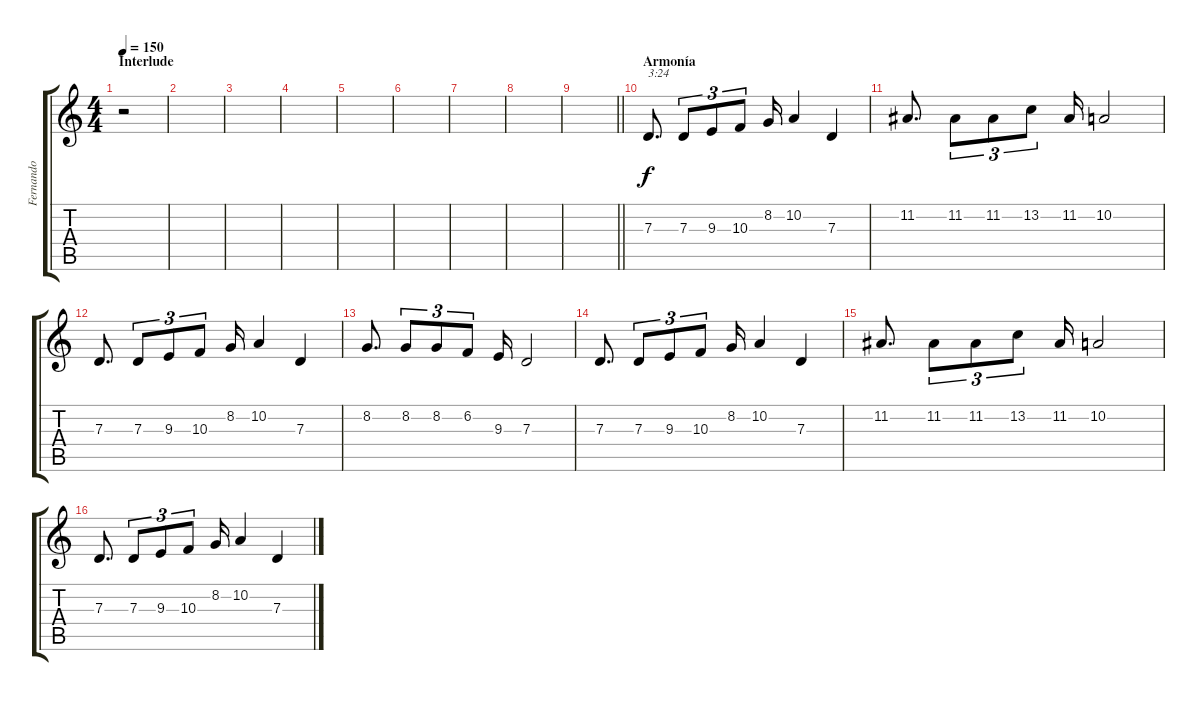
\track ("Fernando" "Fernando") {instrument flute}
\staff {score tabs}
\tuning (E4 B3 G3 D3 A2 E2) {hide}
\ts (4 4)
\section ("" "Interlude")
\tempo 150
\clef g2
\ks c
r.2{dy f} |
|
|
|
|
|
|
|
\barLineRight lightlight
|
\section ("" "Armonía")
7.3.8{d txt "3:24"} 7.3.8{tu (3 2)} 9.3.8{tu (3 2)} 10.3.8{tu (3 2)} 8.2.16 10.2.4 7.3.4 |
11.2.8{d} 11.2.8{tu (3 2)} 11.2.8{tu (3 2)} 13.2.8{tu (3 2)} 11.2.16 10.2.2 |
7.3.8{d} 7.3.8{tu (3 2)} 9.3.8{tu (3 2)} 10.3.8{tu (3 2)} 8.2.16 10.2.4 7.3.4 |
8.2.8{d} 8.2.8{tu (3 2)} 8.2.8{tu (3 2)} 6.2.8{tu (3 2)} 9.3.16 7.3.2 |
7.3.8{d} 7.3.8{tu (3 2)} 9.3.8{tu (3 2)} 10.3.8{tu (3 2)} 8.2.16 10.2.4 7.3.4 |
11.2.8{d} 11.2.8{tu (3 2)} 11.2.8{tu (3 2)} 13.2.8{tu (3 2)} 11.2.16 10.2.2 |
7.3.8{d} 7.3.8{tu (3 2)} 9.3.8{tu (3 2)} 10.3.8{tu (3 2)} 8.2.16 10.2.4 7.3.4
